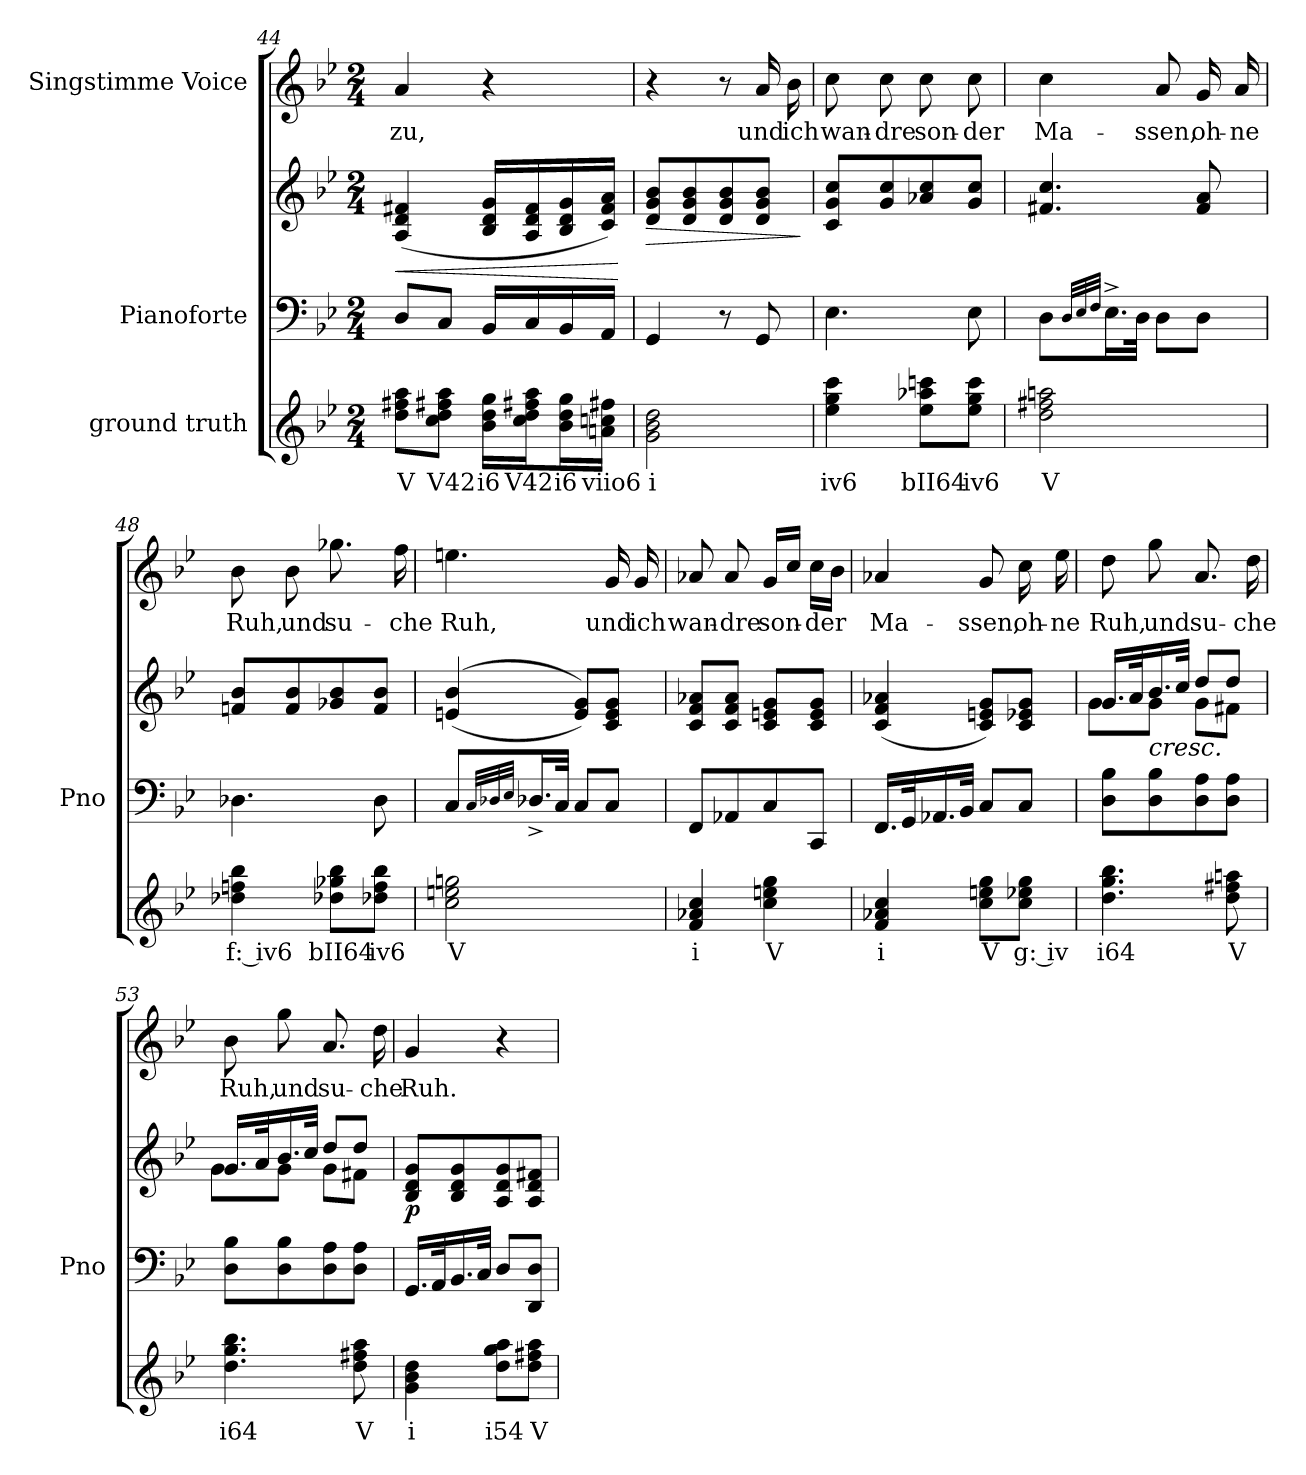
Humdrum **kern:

**kern	**text	**kern	**kern	**dynam	**kern	**text
*part3	*part3	*part2	*part2	*part2	*part1	*part1
*staff4	*staff4	*staff3	*staff2	*staff2/3	*staff1	*staff1
*I"ground truth	*	*I"Pianoforte	*	*	*I"Singstimme Voice	*
*	*	*I'Pno	*	*	*	*
*	*	*clefF4	*clefG2	*	*clefG2	*
*k[b-e-]	*	*k[b-e-]	*k[b-e-]	*	*k[b-e-]	*
*M2/4	*	*M2/4	*M2/4	*	*M2/4	*
=44	=44	=44	=44	=44	=44	=44
!	!	!	!	!LO:HP:b	!	!
!	!	!	!	!	!	!LO:LY:b
8dd 8ff#X 8aaL	V	8D/L	(<4A/ 4d/ 4f#X/	<	4a/	zu,
8cc 8dd 8ff#X 8aaJ	V42	8C/J	.	.	.	.
16b- 16dd 16ggLL	i6	16BB-/LL	16B-/ 16d/ 16g/LL	.	4r	.
16cc 16dd 16ff#X 16aaJ	V42	16C/	16A/ 16d/ 16f#/	.	.	.
16b- 16dd 16ggL	i6	16BB-/	16B-/ 16d/ 16g/	.	.	.
16an 16ccn 16ff#XJJ	viio6	16AA/JJ	16c/ 16f#/ 16a/JJ)	.	.	.
.	.	.	.	[	.	.
=45	=45	=45	=45	=45	=45	=45
!	!	!	!	!LO:HP:b	!	!
2g 2b- 2dd	i	4GG/	8d/ 8g/ 8b-/L	>	4r	.
.	.	.	8d/ 8g/ 8b-/	.	.	.
.	.	8r	8d/ 8g/ 8b-/	.	8r	.
!	!	!	!	!	!	!LO:LY:b
.	.	8GG/	8d/ 8g/ 8b-/J	.	16a/	und
!	!	!	!	!	!	!LO:LY:b
.	.	.	.	.	16b-\	ich
.	.	.	.	]	.	.
=46	=46	=46	=46	=46	=46	=46
!	!	!	!	!	!	!LO:LY:b
4ee- 4gg 4ccc	iv6	4.E-\	8c/ 8g/ 8cc/L	.	8cc\	wan-
!	!	!	!	!	!	!LO:LY:b
.	.	.	8g/ 8cc/	.	8cc\	-dre
!	!	!	!	!	!	!LO:LY:b
8ee- 8aa-X 8cccnL	bII64	.	8a-X/ 8cc/	.	8cc\	son-
!	!	!	!	!	!	!LO:LY:b
8ee- 8gg 8cccJ	iv6	8E-\	8g/ 8cc/J	.	8cc\	-der
=47	=47	=47	=47	=47	=47	=47
!	!	!	!	!	!	!LO:LY:b
2dd 2ff#X 2aan	V	8D\L	4.f#X/ 4.cc/	.	4cc\	Ma-
.	.	32qD/LLL	.	.	.	.
.	.	32qE-/	.	.	.	.
.	.	32qF/JJJ	.	.	.	.
.	.	16.E-^\L	.	.	.	.
.	.	32D\JJk	.	.	.	.
!	!	!	!	!	!	!LO:LY:b
.	.	8D\L	.	.	8a/	-ssen,
!	!	!	!	!	!	!LO:LY:b
.	.	8D\J	8f#/ 8a/	.	16g/	oh-
!	!	!	!	!	!	!LO:LY:b
.	.	.	.	.	16a/	-ne
=48	=48	=48	=48	=48	=48	=48
!	!	!	!	!	!	!LO:LY:b
4dd-X 4ffn 4bb-	f: iv6	4.D-X\	8fn/ 8b-/L	.	8b-\	Ruh,
!	!	!	!	!	!	!LO:LY:b
.	.	.	8f/ 8b-/	.	8b-\	und
!	!	!	!	!	!	!LO:LY:b
8dd-X 8gg-X 8bb-L	bII64	.	8g-X/ 8b-/	.	8.gg-X\	su-
8dd-X 8ff 8bb-J	iv6	8D-\	8f/ 8b-/J	.	.	.
!	!	!	!	!	!	!LO:LY:b
.	.	.	.	.	16ff\	-che
=49	=49	=49	=49	=49	=49	=49
!	!	!	!	!	!	!LO:LY:b
2cc 2een 2ggn	V	8C/L	(>(<4en/ 4b-/	.	4.een\	Ruh,
.	.	32qC/LLL	.	.	.	.
.	.	32qD-X/	.	.	.	.
.	.	32qE-/JJJ	.	.	.	.
.	.	16.D-^/L	.	.	.	.
.	.	32C/JJk	.	.	.	.
.	.	8C/L	8e/ 8g/L))	.	.	.
!	!	!	!	!	!	!LO:LY:b
.	.	8C/J	8c/ 8e/ 8g/J	.	16g/	und
!	!	!	!	!	!	!LO:LY:b
.	.	.	.	.	16g/	ich
=50	=50	=50	=50	=50	=50	=50
!	!	!	!	!	!	!LO:LY:b
4f 4a-X 4cc	i	8FF/L	8c/ 8f/ 8a-X/L	.	8a-X/	wan-
!	!	!	!	!	!	!LO:LY:b
.	.	8AA-X/	8c/ 8f/ 8a-/J	.	8a-/	-dre
!	!	!	!	!	!	!LO:LY:b
4cc 4een 4gg	V	8C/	8c/ 8en/ 8g/L	.	16g/LL	son-
.	.	.	.	.	16cc/JJ	.
!	!	!	!	!	!	!LO:LY:b
.	.	8CC/J	8c/ 8e/ 8g/J	.	16cc\LL	-der
.	.	.	.	.	16b-\JJ	.
=51	=51	=51	=51	=51	=51	=51
!	!	!	!	!	!	!LO:LY:b
4f 4a-X 4cc	i	16.FF/LL	(>4c/ 4f/ 4a-X/	.	4a-X/	Ma-
.	.	32GG/K	.	.	.	.
.	.	16.AA-X/	.	.	.	.
.	.	32BB-/JJk	.	.	.	.
!	!	!	!	!	!	!LO:LY:b
8cc 8een 8ggL	V	8C/L	8c/ 8en/ 8g/L)	.	8g/	-ssen,
!	!	!	!	!	!	!LO:LY:b
8cc 8ee-X 8ggJ	g: iv	8C/J	8c/ 8e-X/ 8g/J	.	16cc\	oh-
!	!	!	!	!	!	!LO:LY:b
.	.	.	.	.	16ee-\	-ne
=52	=52	=52	=52	=52	=52	=52
*	*	*	*^	*	*	*
!	!	!	!	!	!	!	!LO:LY:b
4.dd 4.gg 4.bb-	i64	8D\ 8B-\L	16.g/LL	8g\L	.	8dd\	Ruh,
.	.	.	32a/K	.	.	.	.
!	!	!	!LO:TX:b:i:t=cresc.	!	!	!	!
!	!	!	!	!	!	!	!LO:LY:b
.	.	8D\ 8B-\	16.b-/	8g\J	.	8gg\	und
.	.	.	32cc/JJk	.	.	.	.
!	!	!	!	!	!	!	!LO:LY:b
.	.	8D\ 8A\	8dd/L	8g\L	.	8.a/	su-
8dd 8ff#X 8aan	V	8D\ 8A\J	8dd/J	8f#X\J	.	.	.
!	!	!	!	!	!	!	!LO:LY:b
.	.	.	.	.	.	16dd\	-che
=53	=53	=53	=53	=53	=53	=53	=53
!	!	!	!	!	!	!	!LO:LY:b
4.dd 4.gg 4.bb-	i64	8D\ 8B-\L	16.g/LL	8g\L	.	8b-\	Ruh,
.	.	.	32a/K	.	.	.	.
!	!	!	!	!	!	!	!LO:LY:b
.	.	8D\ 8B-\	16.b-/	8g\J	.	8gg\	und
.	.	.	32cc/JJk	.	.	.	.
!	!	!	!	!	!	!	!LO:LY:b
.	.	8D\ 8A\	8dd/L	8g\L	.	8.a/	su-
8dd 8ff#X 8aa	V	8D\ 8A\J	8dd/J	8f#X\J	.	.	.
!	!	!	!	!	!	!	!LO:LY:b
.	.	.	.	.	.	16dd\	-che
*	*	*	*v	*v	*	*	*
=54	=54	=54	=54	=54	=54	=54
!	!	!	!	!LO:DY:b	!	!LO:LY:b
4g 4b- 4dd	i	16.GG/LL	8B-/ 8d/ 8g/L	p	4g/	Ruh.
.	.	32AA/K	.	.	.	.
.	.	16.BB-/	8B-/ 8d/ 8g/	.	.	.
.	.	32C/JJk	.	.	.	.
8dd 8gg 8aaL	i54	8D/L	8A/ 8d/ 8g/	.	4r	.
8dd 8ff#X 8aaJ	V	8DD/ 8D/J	8A/ 8d/ 8f#X/J	.	.	.
=	=	=	=	=	=	=
*-	*-	*-	*-	*-	*-	*-
